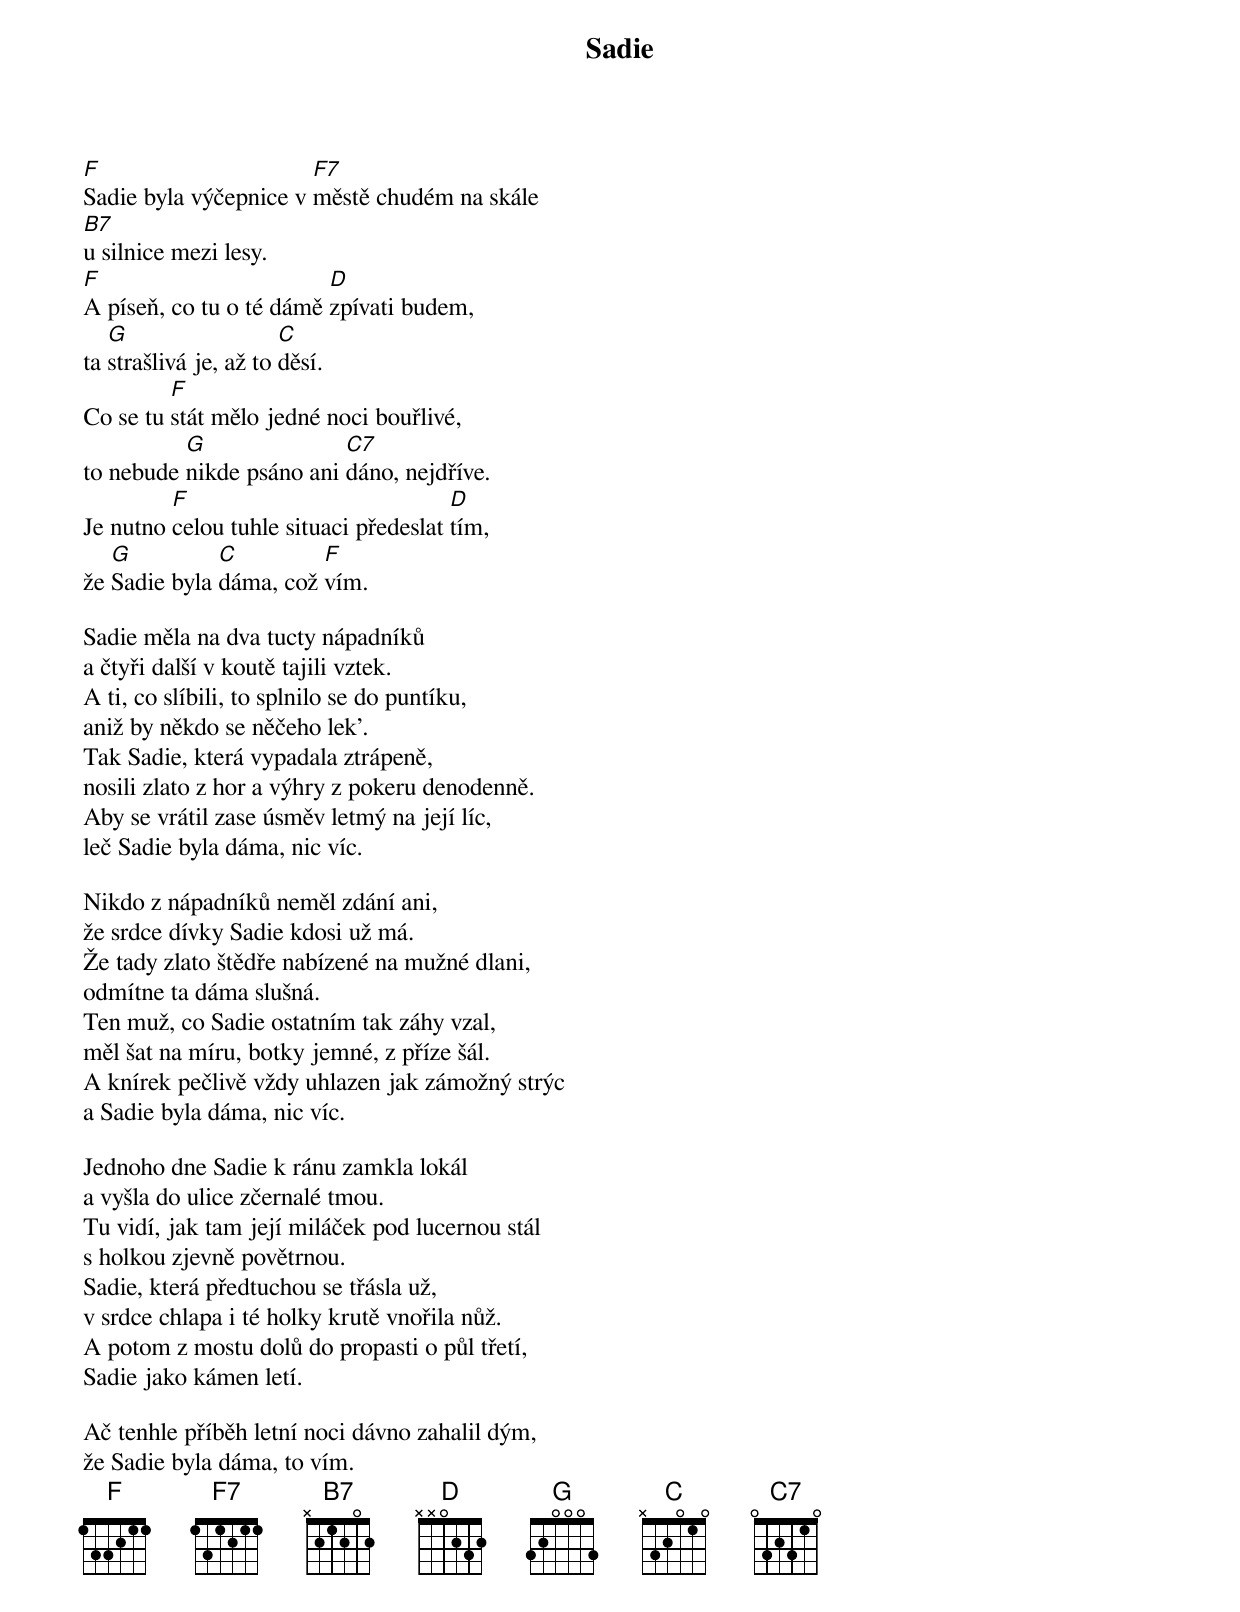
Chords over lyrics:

Sadie

F                      F7
Sadie byla výčepnice v městě chudém na skále
B7
u silnice mezi lesy.
F                        D
A píseň, co tu o té dámě zpívati budem,
   G                   C
ta strašlivá je, až to děsí.
         F
Co se tu stát mělo jedné noci bouřlivé,
          G               C7
to nebude nikde psáno ani dáno, nejdříve.
         F                             D
Je nutno celou tuhle situaci předeslat tím,
   G          C         F
že Sadie byla dáma, což vím.

Sadie měla na dva tucty nápadníků
a čtyři další v koutě tajili vztek.
A ti, co slíbili, to splnilo se do puntíku,
aniž by někdo se něčeho lek'.
Tak Sadie, která vypadala ztrápeně,
nosili zlato z hor a výhry z pokeru denodenně.
Aby se vrátil zase úsměv letmý na její líc,
leč Sadie byla dáma, nic víc.

Nikdo z nápadníků neměl zdání ani,
že srdce dívky Sadie kdosi už má.
Že tady zlato štědře nabízené na mužné dlani,
odmítne ta dáma slušná.
Ten muž, co Sadie ostatním tak záhy vzal,
měl šat na míru, botky jemné, z příze šál.
A knírek pečlivě vždy uhlazen jak zámožný strýc
a Sadie byla dáma, nic víc.

Jednoho dne Sadie k ránu zamkla lokál
a vyšla do ulice zčernalé tmou.
Tu vidí, jak tam její miláček pod lucernou stál
s holkou zjevně povětrnou.
Sadie, která předtuchou se třásla už,
v srdce chlapa i té holky krutě vnořila nůž.
A potom z mostu dolů do propasti o půl třetí,
Sadie jako kámen letí.

Ač tenhle příběh letní noci dávno zahalil dým,
že Sadie byla dáma, to vím.
